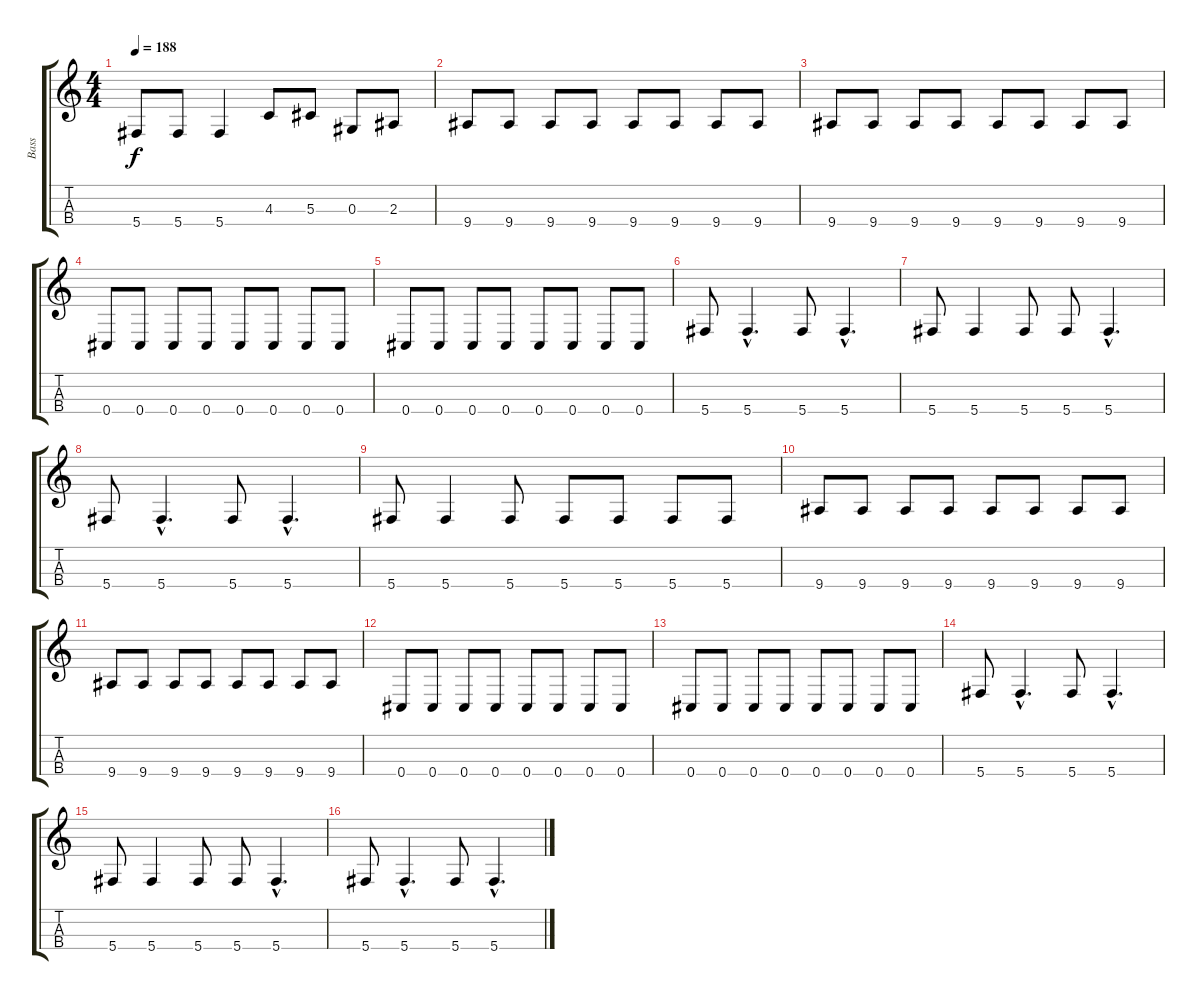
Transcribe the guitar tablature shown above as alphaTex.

\track ("Bass" "Bass") {instrument electricbassfinger}
\staff {score tabs}
\tuning (Gb3 Db3 Ab2 Db2) {hide}
\ts (4 4)
\tempo 188
\clef g2
\ks c
5.4.8{dy f} 5.4.8 5.4.4 4.3.8 5.3.8 0.3.8 2.3.8 |
9.4.8 9.4.8 9.4.8 9.4.8 9.4.8 9.4.8 9.4.8 9.4.8 |
9.4.8 9.4.8 9.4.8 9.4.8 9.4.8 9.4.8 9.4.8 9.4.8 |
0.4.8 0.4.8 0.4.8 0.4.8 0.4.8 0.4.8 0.4.8 0.4.8 |
0.4.8 0.4.8 0.4.8 0.4.8 0.4.8 0.4.8 0.4.8 0.4.8 |
5.4.8 5.4{hac}.4{d} 5.4.8 5.4{hac}.4{d} |
5.4.8 5.4.4 5.4.8 5.4.8 5.4{hac}.4{d} |
5.4.8 5.4{hac}.4{d} 5.4.8 5.4{hac}.4{d} |
5.4.8 5.4.4 5.4.8 5.4.8 5.4.8 5.4.8 5.4.8 |
9.4.8 9.4.8 9.4.8 9.4.8 9.4.8 9.4.8 9.4.8 9.4.8 |
9.4.8 9.4.8 9.4.8 9.4.8 9.4.8 9.4.8 9.4.8 9.4.8 |
0.4.8 0.4.8 0.4.8 0.4.8 0.4.8 0.4.8 0.4.8 0.4.8 |
0.4.8 0.4.8 0.4.8 0.4.8 0.4.8 0.4.8 0.4.8 0.4.8 |
5.4.8 5.4{hac}.4{d} 5.4.8 5.4{hac}.4{d} |
5.4.8 5.4.4 5.4.8 5.4.8 5.4{hac}.4{d} |
5.4.8 5.4{hac}.4{d} 5.4.8 5.4{hac}.4{d}
